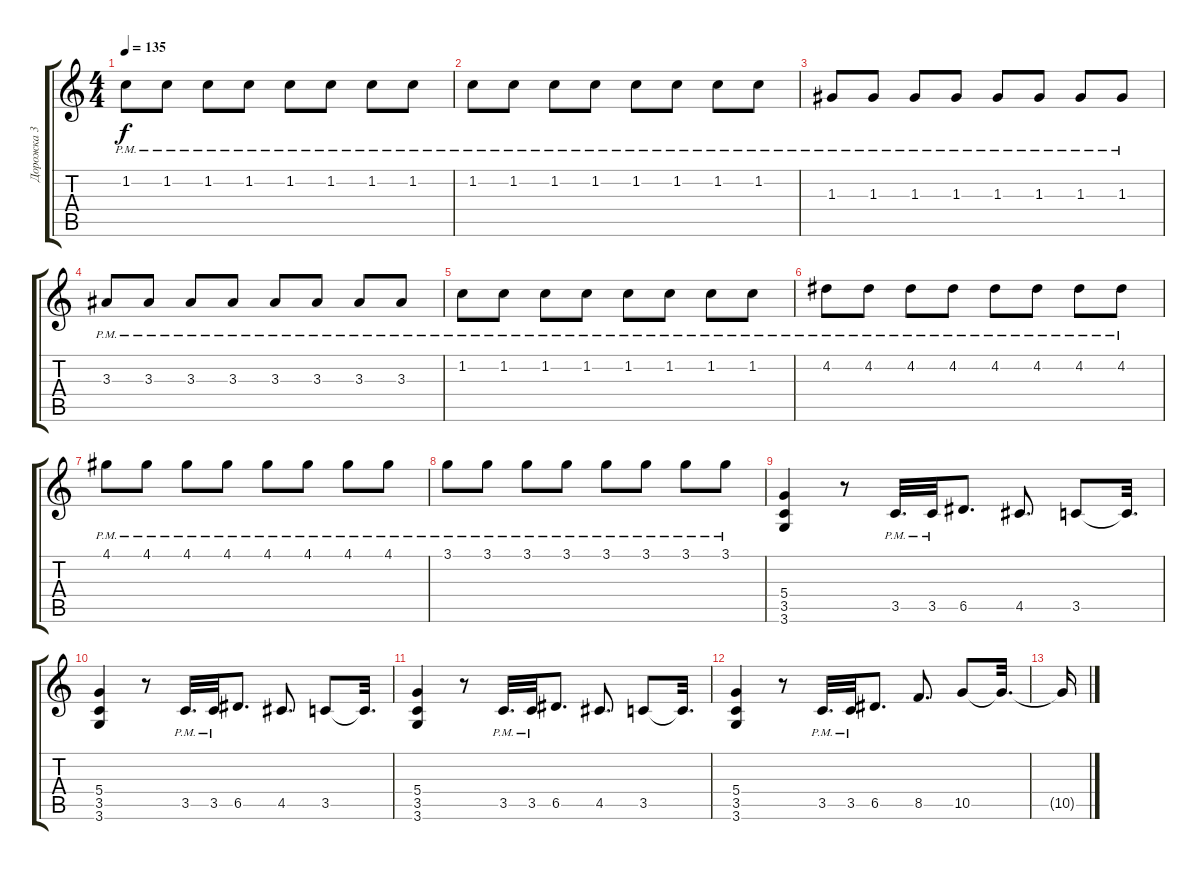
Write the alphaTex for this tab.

\track ("Дорожка 3" "Дорожка 3") {instrument distortionguitar}
\staff {score tabs}
\tuning (E4 B3 G3 D3 A2 E2) {hide}
\ts (4 4)
\tempo 135
\clef g2
\ks c
1.2{pm}.8{dy f} 1.2{pm}.8 1.2{pm}.8 1.2{pm}.8 1.2{pm}.8 1.2{pm}.8 1.2{pm}.8 1.2{pm}.8 |
1.2{pm}.8 1.2{pm}.8 1.2{pm}.8 1.2{pm}.8 1.2{pm}.8 1.2{pm}.8 1.2{pm}.8 1.2{pm}.8 |
1.3{pm}.8 1.3{pm}.8 1.3{pm}.8 1.3{pm}.8 1.3{pm}.8 1.3{pm}.8 1.3{pm}.8 1.3{pm}.8 |
3.3{pm}.8 3.3{pm}.8 3.3{pm}.8 3.3{pm}.8 3.3{pm}.8 3.3{pm}.8 3.3{pm}.8 3.3{pm}.8 |
1.2{pm}.8 1.2{pm}.8 1.2{pm}.8 1.2{pm}.8 1.2{pm}.8 1.2{pm}.8 1.2{pm}.8 1.2{pm}.8 |
4.2{pm}.8 4.2{pm}.8 4.2{pm}.8 4.2{pm}.8 4.2{pm}.8 4.2{pm}.8 4.2{pm}.8 4.2{pm}.8 |
4.1{pm}.8 4.1{pm}.8 4.1{pm}.8 4.1{pm}.8 4.1{pm}.8 4.1{pm}.8 4.1{pm}.8 4.1{pm}.8 |
3.1{pm}.8 3.1{pm}.8 3.1{pm}.8 3.1{pm}.8 3.1{pm}.8 3.1{pm}.8 3.1{pm}.8 3.1{pm}.8 |
(5.4 3.5 3.6).4 r.8 3.5{pm}.32{d} 3.5{pm}.32 6.5.8{d} 4.5.8{d} 3.5.8 3.5{t}.32{d} |
(5.4 3.5 3.6).4 r.8 3.5{pm}.32{d} 3.5{pm}.32 6.5.8{d} 4.5.8{d} 3.5.8 3.5{t}.32{d} |
(5.4 3.5 3.6).4 r.8 3.5{pm}.32{d} 3.5{pm}.32 6.5.8{d} 4.5.8{d} 3.5.8 3.5{t}.32{d} |
(5.4 3.5 3.6).4 r.8 3.5{pm}.32{d} 3.5{pm}.32 6.5.8{d} 8.5.8{d} 10.5.8 10.5{t}.32{d} |
10.5{t}.16
